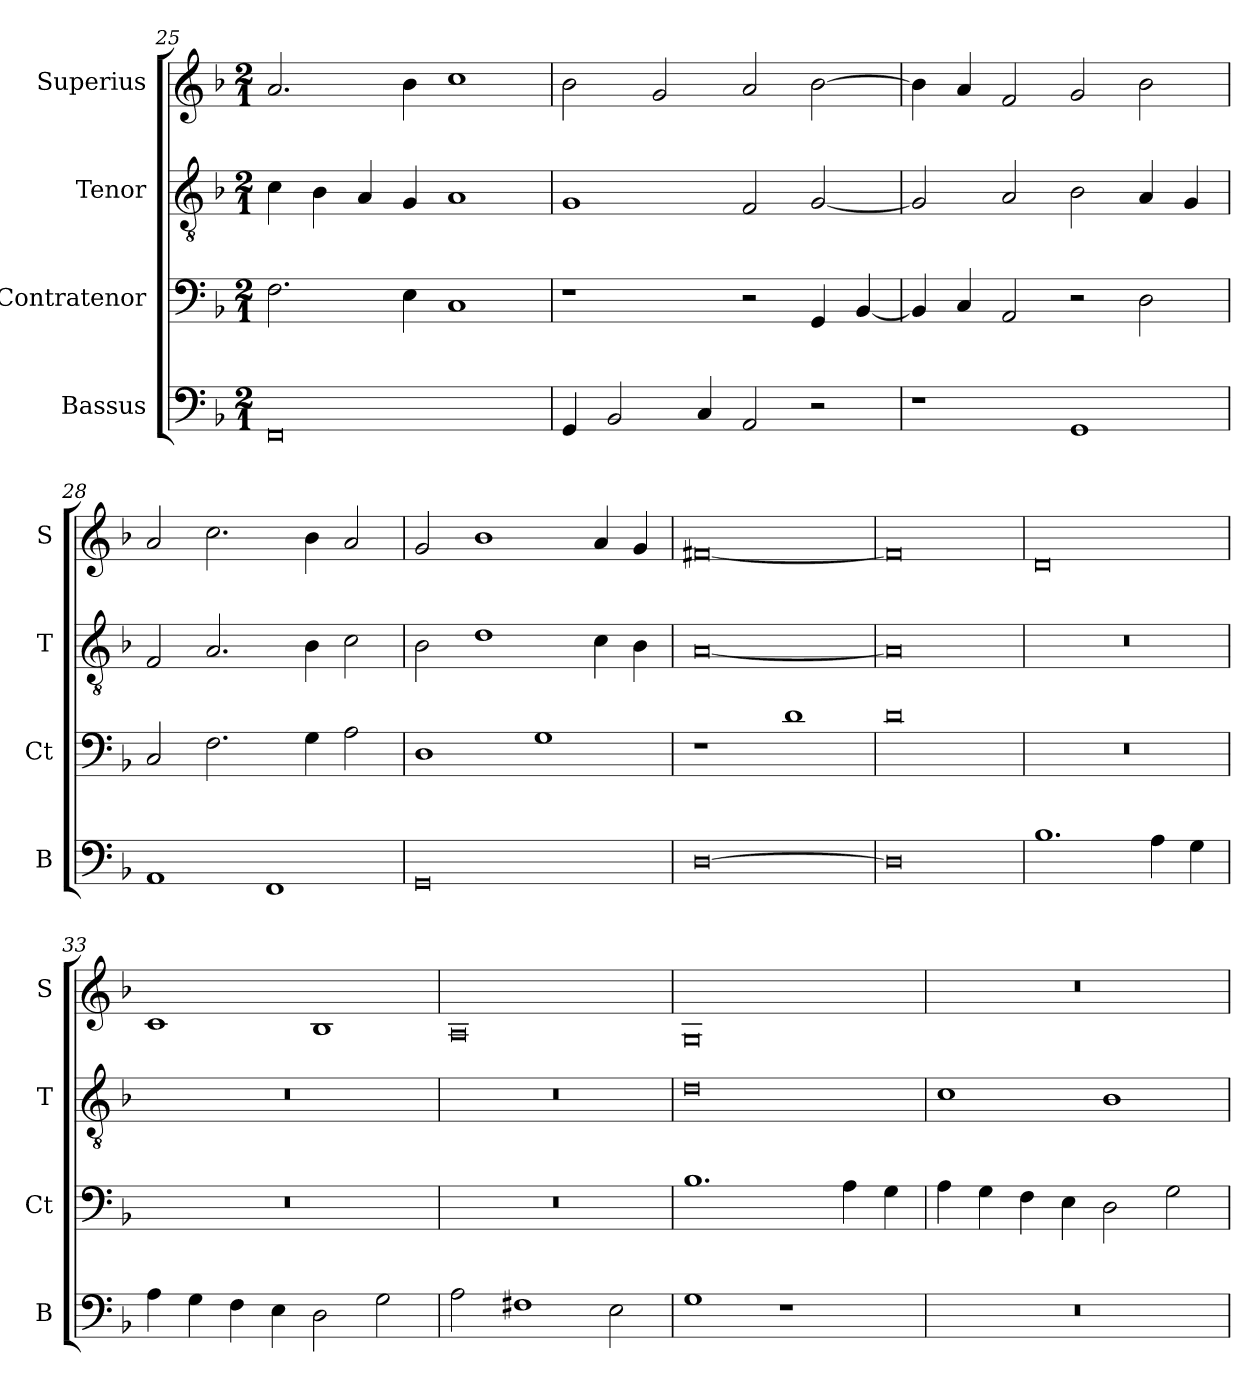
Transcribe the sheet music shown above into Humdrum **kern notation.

**kern	**kern	**kern	**kern
*part4	*part3	*part2	*part1
*staff4	*staff3	*staff2	*staff1
*I"Bassus	*I"Contratenor	*I"Tenor	*I"Superius
*I'B	*I'Ct	*I'T	*I'S
*clefF4	*clefF4	*clefGv2	*clefG2
*k[b-]	*k[b-]	*k[b-]	*k[b-]
*M2/1	*M2/1	*M2/1	*M2/1
=25	=25	=25	=25
0FF	2.F	4c	2.a
.	.	4B-	.
.	.	4A	.
.	4E	4G	4b-
.	1C	1A	1cc
=26	=26	=26	=26
4GG	1r	1G	2b-
2BB-	.	.	.
.	.	.	2g
4C	.	.	.
2AA	2r	2F	2a
2r	4GG	[2G	[2b-
.	[4BB-	.	.
=27	=27	=27	=27
1r	4BB-]	2G]	4b-]
.	4C	.	4a
.	2AA	2A	2f
1GG	2r	2B-	2g
.	2D	4A	2b-
.	.	4G	.
=28	=28	=28	=28
1AA	2C	2F	2a
.	2.F	2.A	2.cc
1FF	.	.	.
.	4G	4B-	4b-
.	2A	2c	2a
=29	=29	=29	=29
0GG	1D	2B-	2g
.	.	1d	1b-
.	1G	.	.
.	.	4c	4a
.	.	4B-	4g
=30	=30	=30	=30
[0D	1r	[0A	[0f#X
.	1d	.	.
=31	=31	=31	=31
0D]	0d	0A]	0f#]
=32	=32	=32	=32
1.B-	0r	0r	0d
4A	.	.	.
4G	.	.	.
=33	=33	=33	=33
4A	0r	0r	1c
4G	.	.	.
4F	.	.	.
4E	.	.	.
2D	.	.	1B-
2G	.	.	.
=34	=34	=34	=34
2A	0r	0r	0A
1F#X	.	.	.
2E	.	.	.
=35	=35	=35	=35
1G	1.B-	0d	0G
1r	.	.	.
.	4A	.	.
.	4G	.	.
=36	=36	=36	=36
0r	4A	1c	0r
.	4G	.	.
.	4F	.	.
.	4E	.	.
.	2D	1B-	.
.	2G	.	.
=	=	=	=
*-	*-	*-	*-
